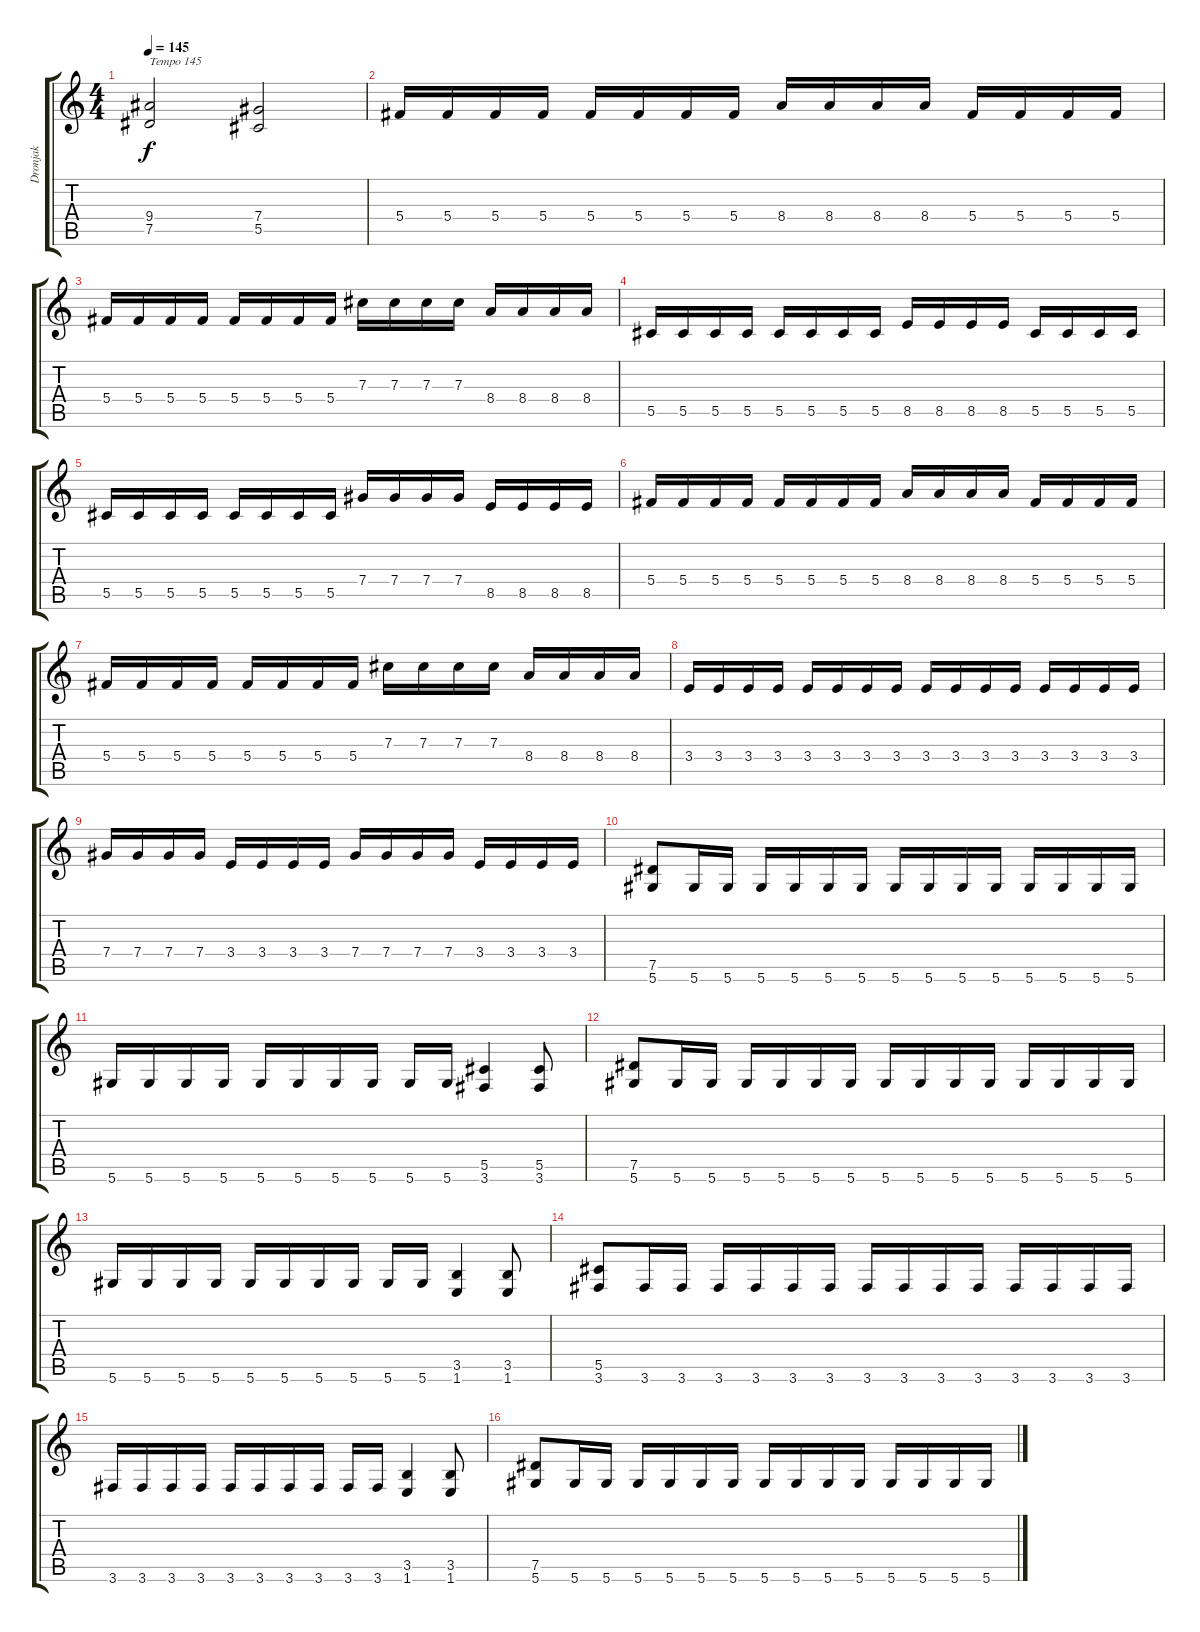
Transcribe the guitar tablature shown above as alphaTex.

\track ("Dronjak" "Dronjak") {instrument distortionguitar}
\staff {score tabs}
\tuning (Eb4 Bb3 Gb3 Db3 Ab2 Eb2) {hide}
\ts (4 4)
\tempo 145
\clef g2
\ks c
(9.4 7.5).2{txt "Tempo 145" dy f instrument distortionguitar} (7.4 5.5).2 |
5.4.16 5.4.16 5.4.16 5.4.16 5.4.16 5.4.16 5.4.16 5.4.16 8.4.16 8.4.16 8.4.16 8.4.16 5.4.16 5.4.16 5.4.16 5.4.16 |
5.4.16 5.4.16 5.4.16 5.4.16 5.4.16 5.4.16 5.4.16 5.4.16 7.3.16 7.3.16 7.3.16 7.3.16 8.4.16 8.4.16 8.4.16 8.4.16 |
5.5.16 5.5.16 5.5.16 5.5.16 5.5.16 5.5.16 5.5.16 5.5.16 8.5.16 8.5.16 8.5.16 8.5.16 5.5.16 5.5.16 5.5.16 5.5.16 |
5.5.16 5.5.16 5.5.16 5.5.16 5.5.16 5.5.16 5.5.16 5.5.16 7.4.16 7.4.16 7.4.16 7.4.16 8.5.16 8.5.16 8.5.16 8.5.16 |
5.4.16 5.4.16 5.4.16 5.4.16 5.4.16 5.4.16 5.4.16 5.4.16 8.4.16 8.4.16 8.4.16 8.4.16 5.4.16 5.4.16 5.4.16 5.4.16 |
5.4.16 5.4.16 5.4.16 5.4.16 5.4.16 5.4.16 5.4.16 5.4.16 7.3.16 7.3.16 7.3.16 7.3.16 8.4.16 8.4.16 8.4.16 8.4.16 |
3.4.16 3.4.16 3.4.16 3.4.16 3.4.16 3.4.16 3.4.16 3.4.16 3.4.16 3.4.16 3.4.16 3.4.16 3.4.16 3.4.16 3.4.16 3.4.16 |
7.4.16 7.4.16 7.4.16 7.4.16 3.4.16 3.4.16 3.4.16 3.4.16 7.4.16 7.4.16 7.4.16 7.4.16 3.4.16 3.4.16 3.4.16 3.4.16 |
(7.5 5.6).8 5.6.16 5.6.16 5.6.16 5.6.16 5.6.16 5.6.16 5.6.16 5.6.16 5.6.16 5.6.16 5.6.16 5.6.16 5.6.16 5.6.16 |
5.6.16 5.6.16 5.6.16 5.6.16 5.6.16 5.6.16 5.6.16 5.6.16 5.6.16 5.6.16 (5.5 3.6).4 (5.5 3.6).8 |
(7.5 5.6).8 5.6.16 5.6.16 5.6.16 5.6.16 5.6.16 5.6.16 5.6.16 5.6.16 5.6.16 5.6.16 5.6.16 5.6.16 5.6.16 5.6.16 |
5.6.16 5.6.16 5.6.16 5.6.16 5.6.16 5.6.16 5.6.16 5.6.16 5.6.16 5.6.16 (3.5 1.6).4 (3.5 1.6).8 |
(5.5 3.6).8 3.6.16 3.6.16 3.6.16 3.6.16 3.6.16 3.6.16 3.6.16 3.6.16 3.6.16 3.6.16 3.6.16 3.6.16 3.6.16 3.6.16 |
3.6.16 3.6.16 3.6.16 3.6.16 3.6.16 3.6.16 3.6.16 3.6.16 3.6.16 3.6.16 (3.5 1.6).4 (3.5 1.6).8 |
(7.5 5.6).8 5.6.16 5.6.16 5.6.16 5.6.16 5.6.16 5.6.16 5.6.16 5.6.16 5.6.16 5.6.16 5.6.16 5.6.16 5.6.16 5.6.16
